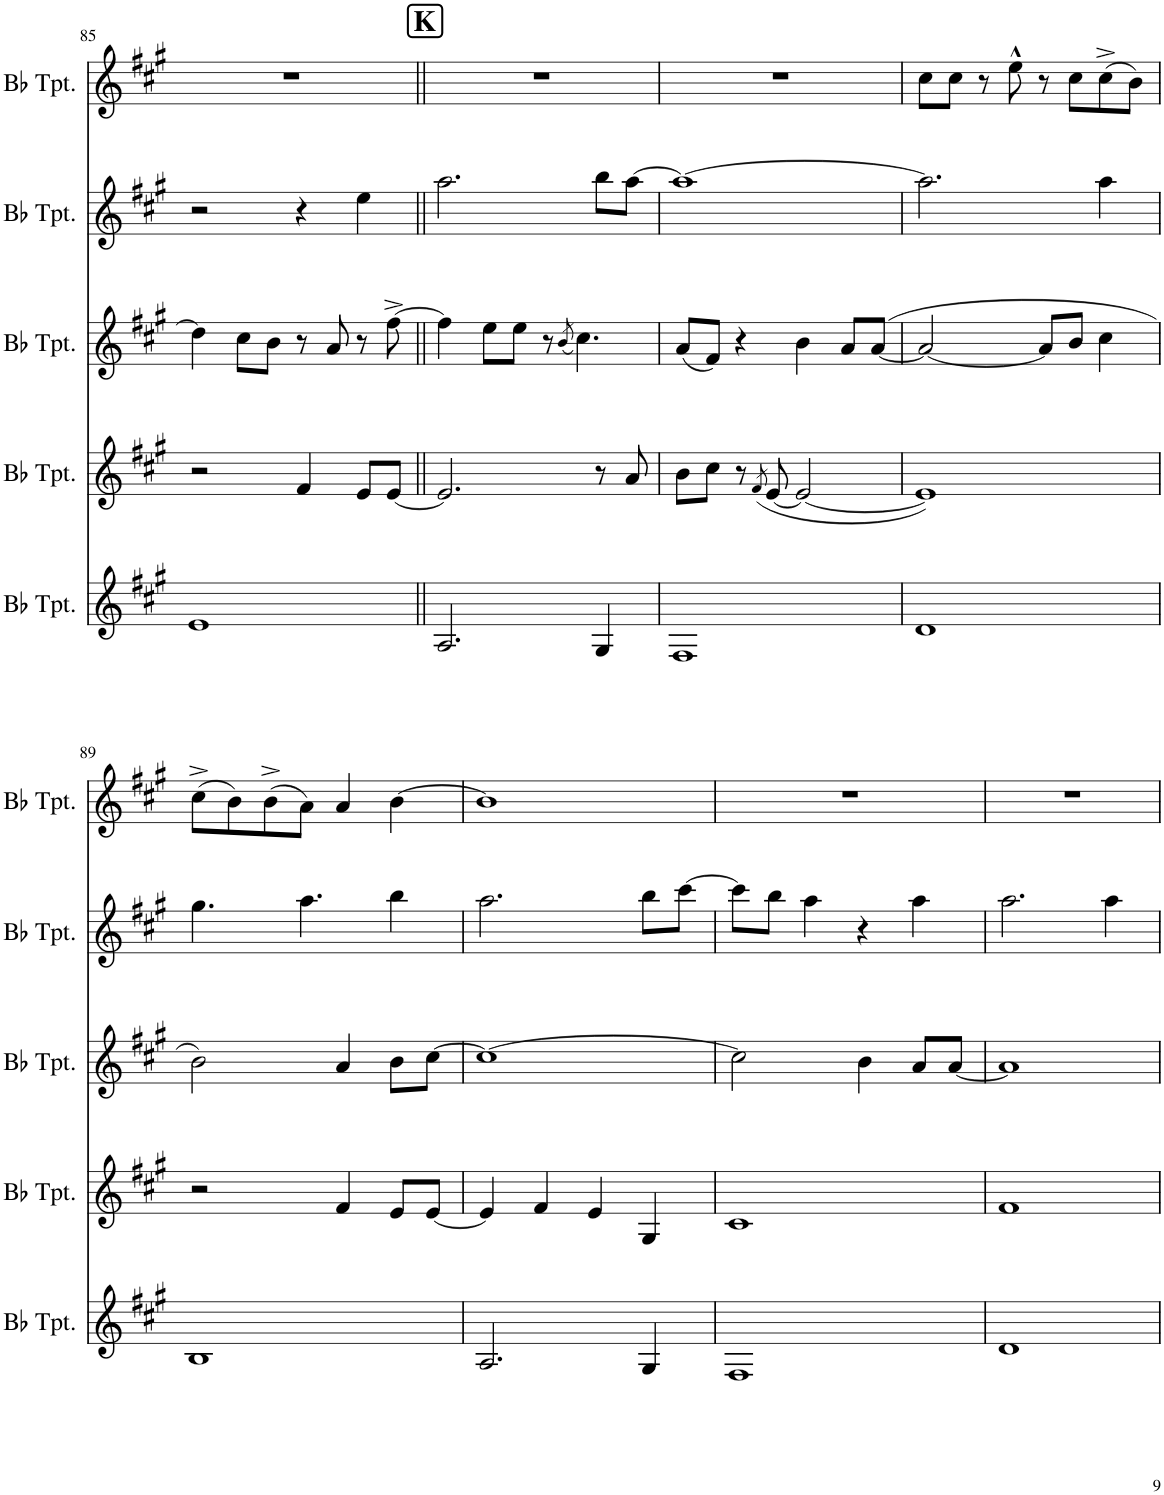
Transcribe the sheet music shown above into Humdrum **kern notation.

**kern	**kern	**kern	**kern	**kern
*part5	*part4	*part3	*part2	*part1
*staff5	*staff4	*staff3	*staff2	*staff1
*I"Bb Trumpet	*I"Bb Trumpet	*I"Bb Trumpet	*I"Bb Trumpet	*I"Bb Trumpet
*I'Bb Tpt.	*I'Bb Tpt.	*I'Bb Tpt.	*I'Bb Tpt.	*I'Bb Tpt.
!!LO:PB:g=z
*clefG2	*clefG2	*clefG2	*clefG2	*clefG2
*Trd1c2	*Trd1c2	*Trd1c2	*Trd1c2	*Trd1c2
*k[f#c#g#]	*k[f#c#g#]	*k[f#c#g#]	*k[f#c#g#]	*k[f#c#g#]
*M4/4	*M4/4	*M4/4	*M4/4	*M4/4
=85	=85	=85	=85	=85
1e	2r	4dd\]	2r	1r
.	.	8cc#\L	.	.
.	.	8b\J	.	.
.	4f#/	8r	4r	.
.	.	8a/	.	.
.	8e/L	8r	4ee\	.
.	[8e/J	[8ff#^\	.	.
!!LO:REH:place=s1:a:B:cj:fs=14:t=K
=86||	=86||	=86||	=86||	=86||
2.A/	2.e/]	4ff#\]	2.aa\	1r
.	.	8ee\L	.	.
.	.	8ee\J	.	.
.	.	8r	.	.
.	.	(8qb/	.	.
.	.	4.cc#\)	.	.
4G#/	8r	.	8bb\L	.
.	8a/	.	[8aa\J	.
=87	=87	=87	=87	=87
1F#	8b\L	(8a/L	1aa_	1r
.	8cc#\J	8f#/J)	.	.
.	8r	4r	.	.
.	(8qf#/	.	.	.
.	[8e/	.	.	.
.	2e/_	4b\	.	.
.	.	8a/L	.	.
.	.	([8a/J	.	.
=88	=88	=88	=88	=88
1d	1e])	2a/_	2.aa\]	8cc#\L
.	.	.	.	8cc#\J
.	.	.	.	8r
.	.	.	.	8ee^^\
.	.	8a/L]	.	8r
.	.	8b/J	.	8cc#\L
.	.	4cc#\	4aa\	(8cc#^\
.	.	.	.	8b\J)
!!LO:LB:g=z
=89	=89	=89	=89	=89
1B	2r	2b\)	4.gg#\	(8cc#^\L
.	.	.	.	8b\)
.	.	.	.	(8b^\
.	.	.	4.aa\	8a\J)
.	4f#/	4a/	.	4a/
.	8e/L	8b\L	4bb\	[4b\
.	[8e/J	[8cc#\J	.	.
=90	=90	=90	=90	=90
2.A/	4e/]	1cc#_	2.aa\	1b]
.	4f#/	.	.	.
.	4e/	.	.	.
4G#/	4G#/	.	8bb\L	.
.	.	.	[8ccc#\J	.
=91	=91	=91	=91	=91
1F#	1c#	2cc#\]	8ccc#\L]	1r
.	.	.	8bb\J	.
.	.	.	4aa\	.
.	.	4b\	4r	.
.	.	8a/L	4aa\	.
.	.	[8a/J	.	.
=92	=92	=92	=92	=92
1d	1f#	1a]	2.aa\	1r
.	.	.	4aa\	.
=	=	=	=	=
*-	*-	*-	*-	*-
